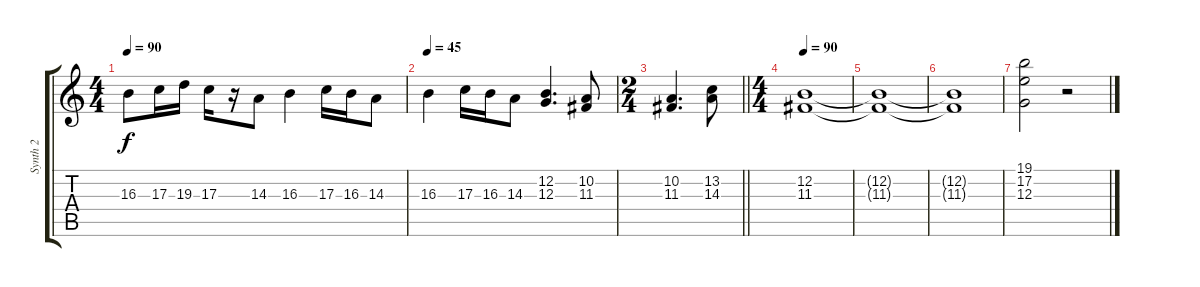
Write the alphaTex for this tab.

\track ("Synth 2" "Synth 2") {instrument synthstrings2}
\staff {score tabs}
\tuning (E4 B3 G3 D3 A2 E2) {hide}
\ts (4 4)
\tempo 90
\clef g2
\ks c
16.3.8{dy f} 17.3.16 19.3.16 17.3.16 r.16 14.3.8 16.3.4 17.3.16 16.3.16 14.3.8 |
\tempo 45
16.3.4 17.3.16 16.3.16 14.3.8 (12.2 12.3).4{d} (10.2 11.3).8 |
\ts (2 4)
\barLineRight lightlight
(10.2 11.3).4{d} (13.2 14.3).8 |
\ts (4 4)
\tempo 90
(12.2 11.3).1 |
(12.2{t} 11.3{t}).1 |
(12.2{t} 11.3{t}).1 |
(19.1 17.2 12.3).2 r.2
